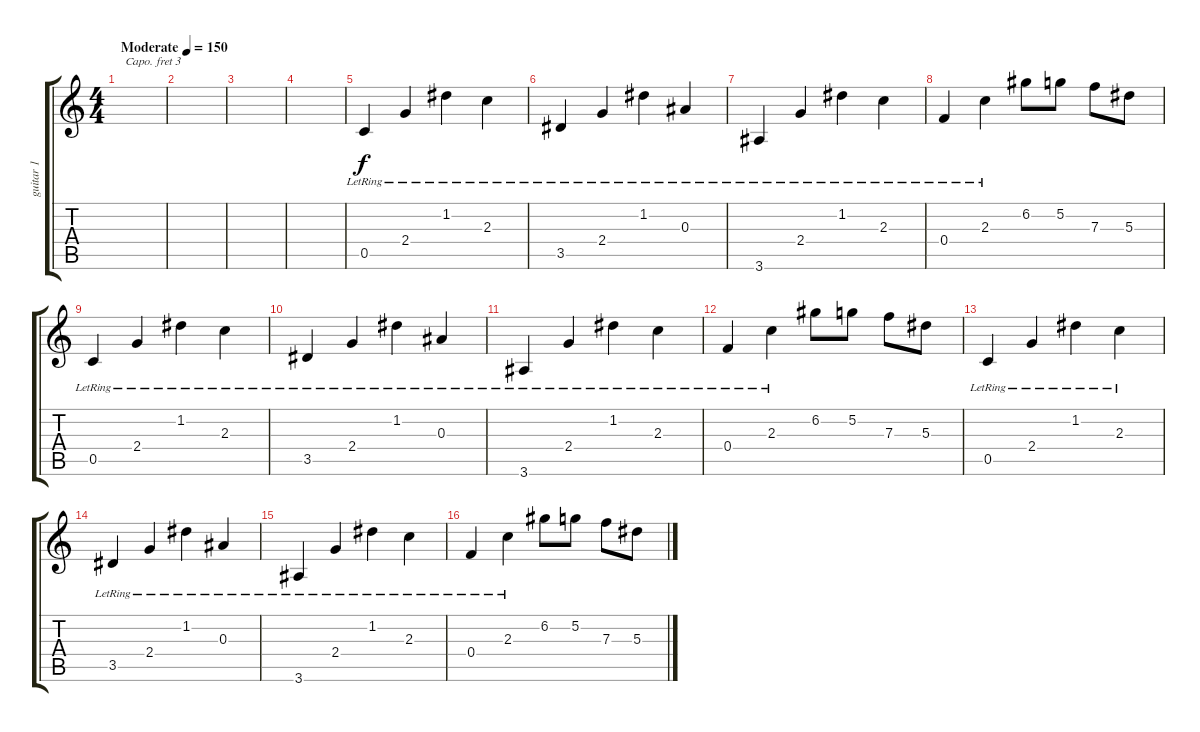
\track ("guitar 1" "guitar 1") {instrument acousticguitarsteel}
\staff {score tabs}
\capo 3
\tuning (E4 B3 G3 D3 A2 E2) {hide}
\ts (4 4)
\tempo (150 "Moderate")
\clef g2
\ks c
|
|
|
|
0.5{lr}.4 2.4{lr}.4 1.2{lr}.4 2.3{lr}.4 |
3.5{lr}.4 2.4{lr}.4 1.2{lr}.4 0.3{lr}.4 |
3.6{lr}.4 2.4{lr}.4 1.2{lr}.4 2.3{lr}.4 |
0.4{lr}.4 2.3{lr}.4 6.2.8 5.2.8 7.3.8 5.3.8 |
0.5{lr}.4 2.4{lr}.4 1.2{lr}.4 2.3{lr}.4 |
3.5{lr}.4 2.4{lr}.4 1.2{lr}.4 0.3{lr}.4 |
3.6{lr}.4 2.4{lr}.4 1.2{lr}.4 2.3{lr}.4 |
0.4{lr}.4 2.3{lr}.4 6.2.8 5.2.8 7.3.8 5.3.8 |
0.5{lr}.4 2.4{lr}.4 1.2{lr}.4 2.3{lr}.4 |
3.5{lr}.4 2.4{lr}.4 1.2{lr}.4 0.3{lr}.4 |
3.6{lr}.4 2.4{lr}.4 1.2{lr}.4 2.3{lr}.4 |
0.4{lr}.4 2.3{lr}.4 6.2.8 5.2.8 7.3.8 5.3.8
